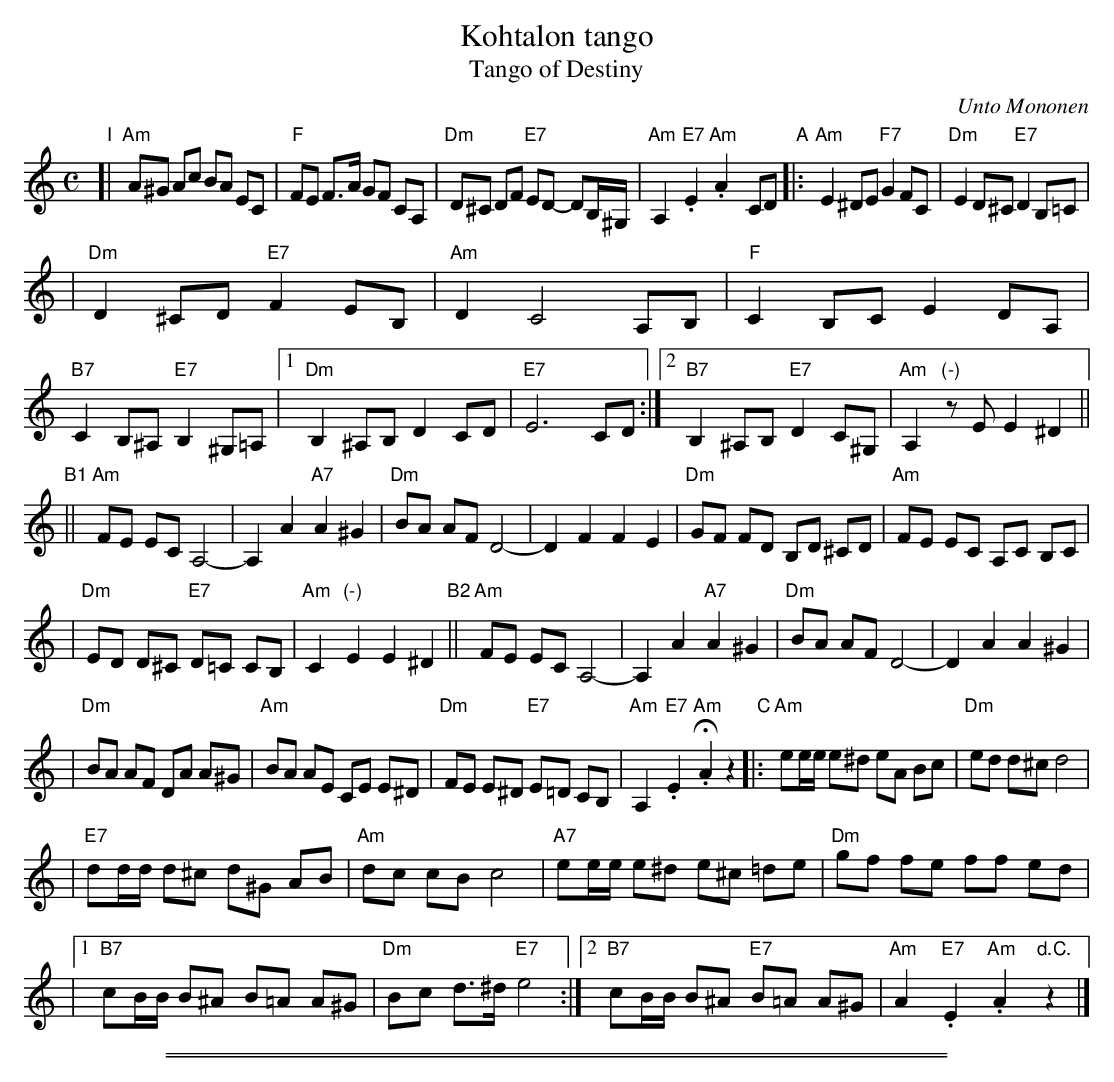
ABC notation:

X:1
T: Kohtalon tango
T: Tango of Destiny
C: Unto Mononen
M: C
L: 1/8
K: Am
"I"\
[| "Am"A^G Ac BA EC | "F"FE F>A GF CA, \
| "Dm"D^C DF "E7"ED- DB,/^G,/ | "Am"A,2 "E7".E2 "Am".A2 yCD \
"A"\
|: "Am"E2 ^DE "F7"G2 FC | "Dm"E2 D^C "E7"D2 B,=C |
| "Dm"D2 ^CD "E7"F2 EB, | "Am"D2 C4 A,B, \
| "F"C2 B,C E2 DA, | "B7"C2 B,^A, "E7"B,2 ^G,=A, \
|1 "Dm"B,2 ^A,B, D2 CD | "E7"E6 CD \
:|2 "B7"B,2 ^A,B, "E7"D2 C^G, | "Am"A,2 "(-)"zE E2 ^D2 ||
"B1"\
|| "Am"FE EC A,4- | A,2 A2 "A7"A2 ^G2 \
| "Dm"BA AF D4- | D2 F2 F2 E2 \
| "Dm"GF FD B,D ^CD | "Am"FE EC A,C B,C |
| "Dm"ED D^C "E7"D=C CB, | "Am"C2 "(-)"E2 E2 ^D2 \
"B2"\
|| "Am"FE EC A,4- | A,2 A2 "A7"A2 ^G2 \
| "Dm"BA AF D4- | D2 A2 A2 ^G2 |
| "Dm"BA AF DA A^G | "Am"BA AE CE E^D \
| "Dm"FE E^D "E7"E=D CB, | "Am"A,2 "E7".E2 "Am"H.A2 z2 \
"C"\
|: "Am"ee/e/ e^d eA Bc | "Dm"ed d^c d4 |
| "E7"dd/d/ d^c d^G AB | "Am"dc cB c4 \
| "A7"ee/e/ e^d e^c =de | "Dm"gf fe ff ed |
|1 "B7"cB/B/ B^A B=A A^G | "Dm"Bc d>^d "E7"e4 \
:|2 "B7"cB/B/ B^A "E7"B=A A^G | "Am"A2 "E7".E2 "Am".A2 "d.C."z2 |]
